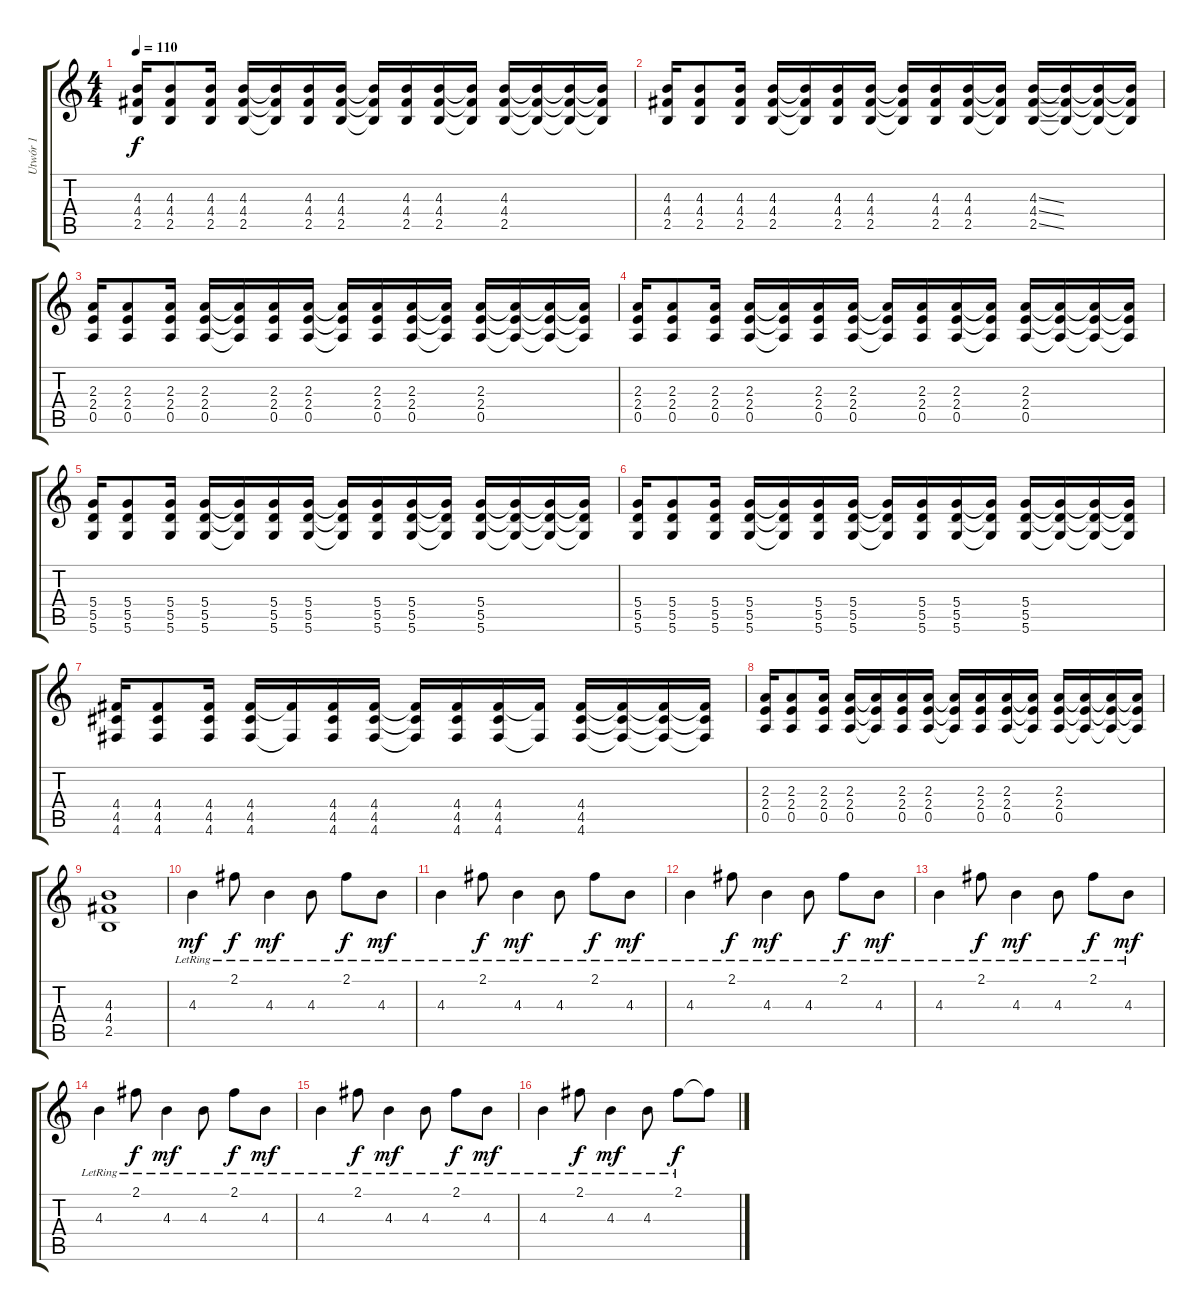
\track ("Utwór 1" "Utwór 1") {instrument overdrivenguitar}
\staff {score tabs}
\tuning (E4 B3 G3 D3 A2 D2) {hide}
\ts (4 4)
\tempo 110
\clef g2
\ks c
(4.3 4.4 2.5).16{dy f} (4.3 4.4 2.5).8 (4.3 4.4 2.5).16 (4.3 4.4 2.5).16 (4.3{t} 4.4{t} 2.5{t}).16 (4.3 4.4 2.5).16 (4.3 4.4 2.5).16 (4.3{t} 4.4{t} 2.5{t}).16 (4.3 4.4 2.5).16 (4.3 4.4 2.5).16 (4.3{t} 4.4{t} 2.5{t}).16 (4.3 4.4 2.5).16 (4.3{t} 4.4{t} 2.5{t}).16 (4.3{t} 4.4{t} 2.5{t}).16 (4.3{t} 4.4{t} 2.5{t}).16 |
(4.3 4.4 2.5).16 (4.3 4.4 2.5).8 (4.3 4.4 2.5).16 (4.3 4.4 2.5).16 (4.3{t} 4.4{t} 2.5{t}).16 (4.3 4.4 2.5).16 (4.3 4.4 2.5).16 (4.3{t} 4.4{t} 2.5{t}).16 (4.3 4.4 2.5).16 (4.3 4.4 2.5).16 (4.3{t} 4.4{t} 2.5{t}).16 (4.3{ss} 4.4{ss} 2.5{ss}).16 (4.3{t} 4.4{t} 2.5{t}).16 (4.3{t} 4.4{t} 2.5{t}).16 (4.3{t} 4.4{t} 2.5{t}).16 |
(2.3 2.4 0.5).16 (2.3 2.4 0.5).8 (2.3 2.4 0.5).16 (2.3 2.4 0.5).16 (2.3{t} 2.4{t} 0.5{t}).16 (2.3 2.4 0.5).16 (2.3 2.4 0.5).16 (2.3{t} 2.4{t} 0.5{t}).16 (2.3 2.4 0.5).16 (2.3 2.4 0.5).16 (2.3{t} 2.4{t} 0.5{t}).16 (2.3 2.4 0.5).16 (2.3{t} 2.4{t} 0.5{t}).16 (2.3{t} 2.4{t} 0.5{t}).16 (2.3{t} 2.4{t} 0.5{t}).16 |
(2.3 2.4 0.5).16 (2.3 2.4 0.5).8 (2.3 2.4 0.5).16 (2.3 2.4 0.5).16 (2.3{t} 2.4{t} 0.5{t}).16 (2.3 2.4 0.5).16 (2.3 2.4 0.5).16 (2.3{t} 2.4{t} 0.5{t}).16 (2.3 2.4 0.5).16 (2.3 2.4 0.5).16 (2.3{t} 2.4{t} 0.5{t}).16 (2.3 2.4 0.5).16 (2.3{t} 2.4{t} 0.5{t}).16 (2.3{t} 2.4{t} 0.5{t}).16 (2.3{t} 2.4{t} 0.5{t}).16 |
(5.4 5.5 5.6).16 (5.4 5.5 5.6).8 (5.4 5.5 5.6).16 (5.4 5.5 5.6).16 (5.4{t} 5.5{t} 5.6{t}).16 (5.4 5.5 5.6).16 (5.4 5.5 5.6).16 (5.4{t} 5.5{t} 5.6{t}).16 (5.4 5.5 5.6).16 (5.4 5.5 5.6).16 (5.4{t} 5.5{t} 5.6{t}).16 (5.4 5.5 5.6).16 (5.4{t} 5.5{t} 5.6{t}).16 (5.4{t} 5.5{t} 5.6{t}).16 (5.4{t} 5.5{t} 5.6{t}).16 |
(5.4 5.5 5.6).16 (5.4 5.5 5.6).8 (5.4 5.5 5.6).16 (5.4 5.5 5.6).16 (5.4{t} 5.5{t} 5.6{t}).16 (5.4 5.5 5.6).16 (5.4 5.5 5.6).16 (5.4{t} 5.5{t} 5.6{t}).16 (5.4 5.5 5.6).16 (5.4 5.5 5.6).16 (5.4{t} 5.5{t} 5.6{t}).16 (5.4 5.5 5.6).16 (5.4{t} 5.5{t} 5.6{t}).16 (5.4{t} 5.5{t} 5.6{t}).16 (5.4{t} 5.5{t} 5.6{t}).16 |
(4.4 4.5 4.6).16 (4.4 4.5 4.6).8 (4.4 4.5 4.6).16 (4.4 4.5 4.6).16 (4.4{t} 4.6{t}).16 (4.4 4.5 4.6).16 (4.4 4.5 4.6).16 (4.4{t} 4.5{t} 4.6{t}).16 (4.4 4.5 4.6).16 (4.4 4.5 4.6).16 (4.4{t} 4.6{t}).16 (4.4 4.5 4.6).16 (4.4{t} 4.5{t} 4.6{t}).16 (4.4{t} 4.5{t} 4.6{t}).16 (4.4{t} 4.5{t} 4.6{t}).16 |
(2.3 2.4 0.5).16 (2.3 2.4 0.5).8 (2.3 2.4 0.5).16 (2.3 2.4 0.5).16 (2.3{t} 2.4{t} 0.5{t}).16 (2.3 2.4 0.5).16 (2.3 2.4 0.5).16 (2.3{t} 2.4{t} 0.5{t}).16 (2.3 2.4 0.5).16 (2.3 2.4 0.5).16 (2.3{t} 2.4{t} 0.5{t}).16 (2.3 2.4 0.5).16 (2.3{t} 2.4{t} 0.5{t}).16 (2.3{t} 2.4{t} 0.5{t}).16 (2.3{t} 2.4{t} 0.5{t}).16 |
(4.3 4.4 2.5).1{volume 2} |
4.3{lr}.4{dy mf volume 11 instrument electricguitarjazz} 2.1{lr}.8{dy f} 4.3{lr}.4{dy mf} 4.3{lr}.8 2.1{lr}.8{dy f} 4.3{lr}.8{dy mf} |
4.3{lr}.4 2.1{lr}.8{dy f} 4.3{lr}.4{dy mf} 4.3{lr}.8 2.1{lr}.8{dy f} 4.3{lr}.8{dy mf} |
4.3{lr}.4 2.1{lr}.8{dy f} 4.3{lr}.4{dy mf} 4.3{lr}.8 2.1{lr}.8{dy f} 4.3{lr}.8{dy mf} |
4.3{lr}.4 2.1{lr}.8{dy f} 4.3{lr}.4{dy mf} 4.3{lr}.8 2.1{lr}.8{dy f} 4.3{lr}.8{dy mf} |
4.3{lr}.4 2.1{lr}.8{dy f} 4.3{lr}.4{dy mf} 4.3{lr}.8 2.1{lr}.8{dy f} 4.3{lr}.8{dy mf} |
4.3{lr}.4 2.1{lr}.8{dy f} 4.3{lr}.4{dy mf} 4.3{lr}.8 2.1{lr}.8{dy f} 4.3{lr}.8{dy mf} |
4.3{lr}.4 2.1{lr}.8{dy f} 4.3{lr}.4{dy mf} 4.3{lr}.8 2.1{lr}.8{dy f} 2.1{t}.8
